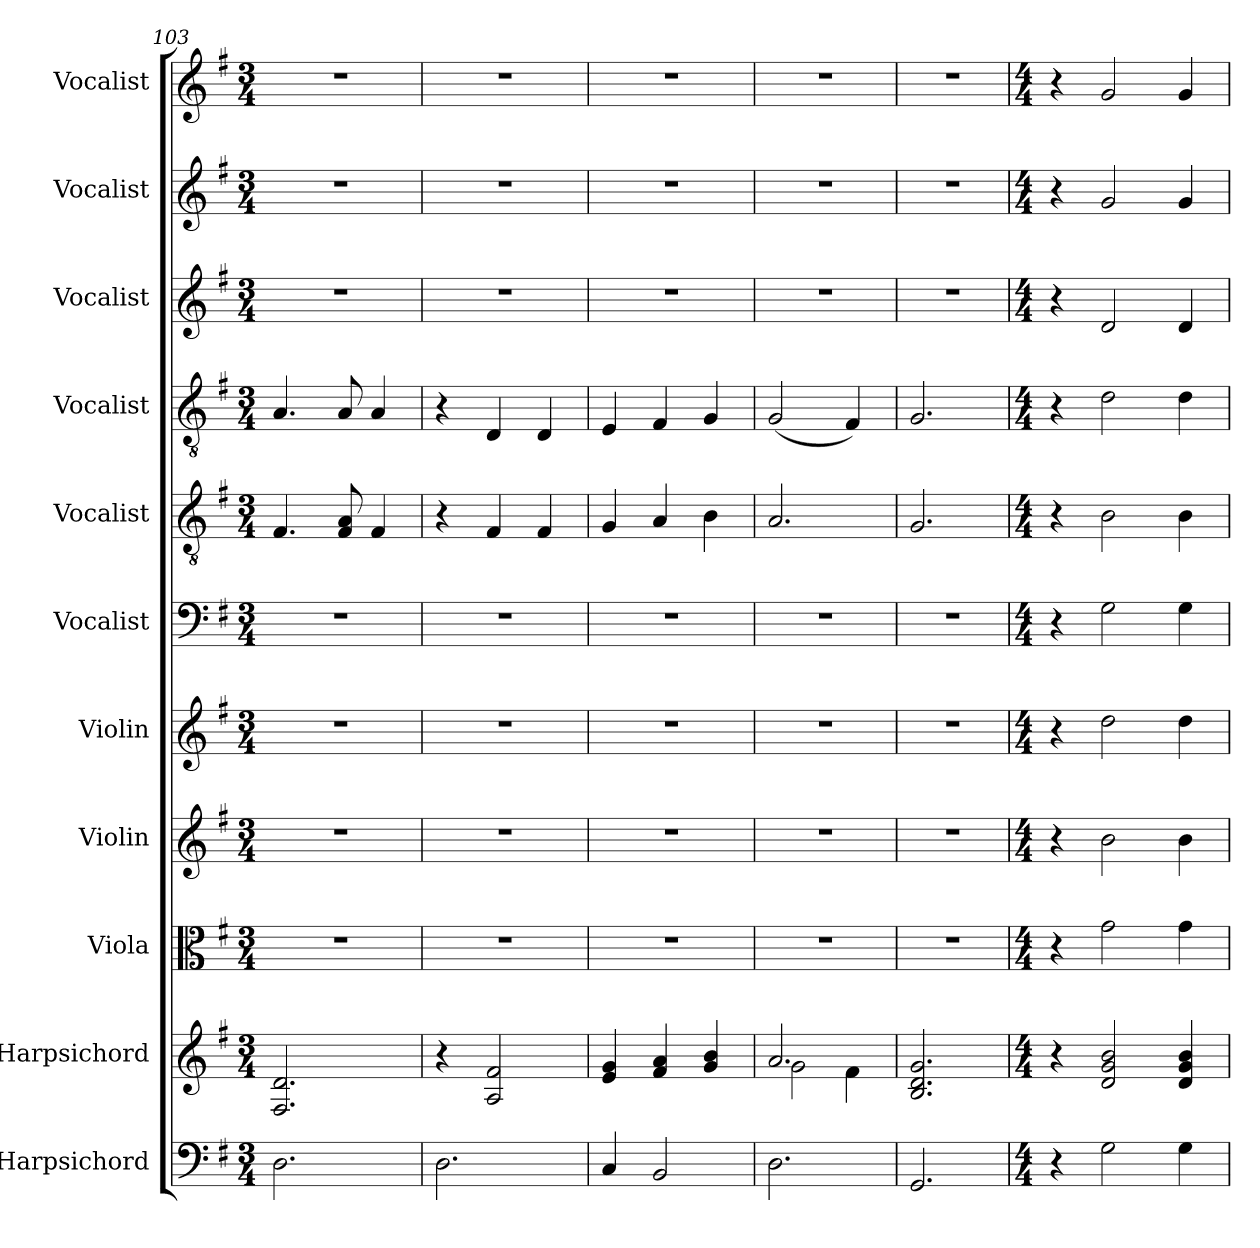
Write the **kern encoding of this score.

**kern	**kern	**kern	**kern	**kern	**kern	**kern	**kern	**kern	**kern	**kern
*part11	*part10	*part9	*part8	*part7	*part6	*part5	*part4	*part3	*part2	*part1
*staff11	*staff10	*staff9	*staff8	*staff7	*staff6	*staff5	*staff4	*staff3	*staff2	*staff1
*I"Harpsichord	*I"Harpsichord	*I"Viola	*I"Violin	*I"Violin	*I"Vocalist	*I"Vocalist	*I"Vocalist	*I"Vocalist	*I"Vocalist	*I"Vocalist
*I'Hpschd	*I'Hpschd	*I'Vla	*I'Vln	*I'Vln	*	*	*	*	*	*
*clefF4	*clefG2	*clefC3	*clefG2	*clefG2	*clefF4	*clefGv2	*clefGv2	*clefG2	*clefG2	*clefG2
*k[f#]	*k[f#]	*k[f#]	*k[f#]	*k[f#]	*k[f#]	*k[f#]	*k[f#]	*k[f#]	*k[f#]	*k[f#]
*M3/4	*M3/4	*M3/4	*M3/4	*M3/4	*M3/4	*M3/4	*M3/4	*M3/4	*M3/4	*M3/4
=103	=103	=103	=103	=103	=103	=103	=103	=103	=103	=103
2.D\	2.F#/ 2.d/	2.r	2.r	2.r	2.r	4.F#/	4.A/	2.r	2.r	2.r
.	.	.	.	.	.	8F#/ 8A/	8A/	.	.	.
.	.	.	.	.	.	4F#/	4A/	.	.	.
=104	=104	=104	=104	=104	=104	=104	=104	=104	=104	=104
2.D\	4r	2.r	2.r	2.r	2.r	4r	4r	2.r	2.r	2.r
.	2A/ 2f#/	.	.	.	.	4F#/	4D/	.	.	.
.	.	.	.	.	.	4F#/	4D/	.	.	.
=105	=105	=105	=105	=105	=105	=105	=105	=105	=105	=105
4C/	4e/ 4g/	2.r	2.r	2.r	2.r	4G/	4E/	2.r	2.r	2.r
2BB/	4f#/ 4a/	.	.	.	.	4A/	4F#/	.	.	.
.	4g/ 4b/	.	.	.	.	4B\	4G/	.	.	.
=106	=106	=106	=106	=106	=106	=106	=106	=106	=106	=106
*	*^	*	*	*	*	*	*	*	*	*
2.D\	2.a/	2g\	2.r	2.r	2.r	2.r	2.A/	(2G/	2.r	2.r	2.r
.	.	4f#\	.	.	.	.	.	4F#/)	.	.	.
*	*v	*v	*	*	*	*	*	*	*	*	*
=107	=107	=107	=107	=107	=107	=107	=107	=107	=107	=107
2.GG/	2.B/ 2.d/ 2.g/	2.r	2.r	2.r	2.r	2.G/	2.G/	2.r	2.r	2.r
=108	=108	=108	=108	=108	=108	=108	=108	=108	=108	=108
*M4/4	*M4/4	*M4/4	*M4/4	*M4/4	*M4/4	*M4/4	*M4/4	*M4/4	*M4/4	*M4/4
4r	4r	4r	4r	4r	4r	4r	4r	4r	4r	4r
2G\	2d/ 2g/ 2b/	2g\	2b\	2dd\	2G\	2B\	2d\	2d/	2g/	2g/
4G\	4d/ 4g/ 4b/	4g\	4b\	4dd\	4G\	4B\	4d\	4d/	4g/	4g/
=	=	=	=	=	=	=	=	=	=	=
*-	*-	*-	*-	*-	*-	*-	*-	*-	*-	*-
